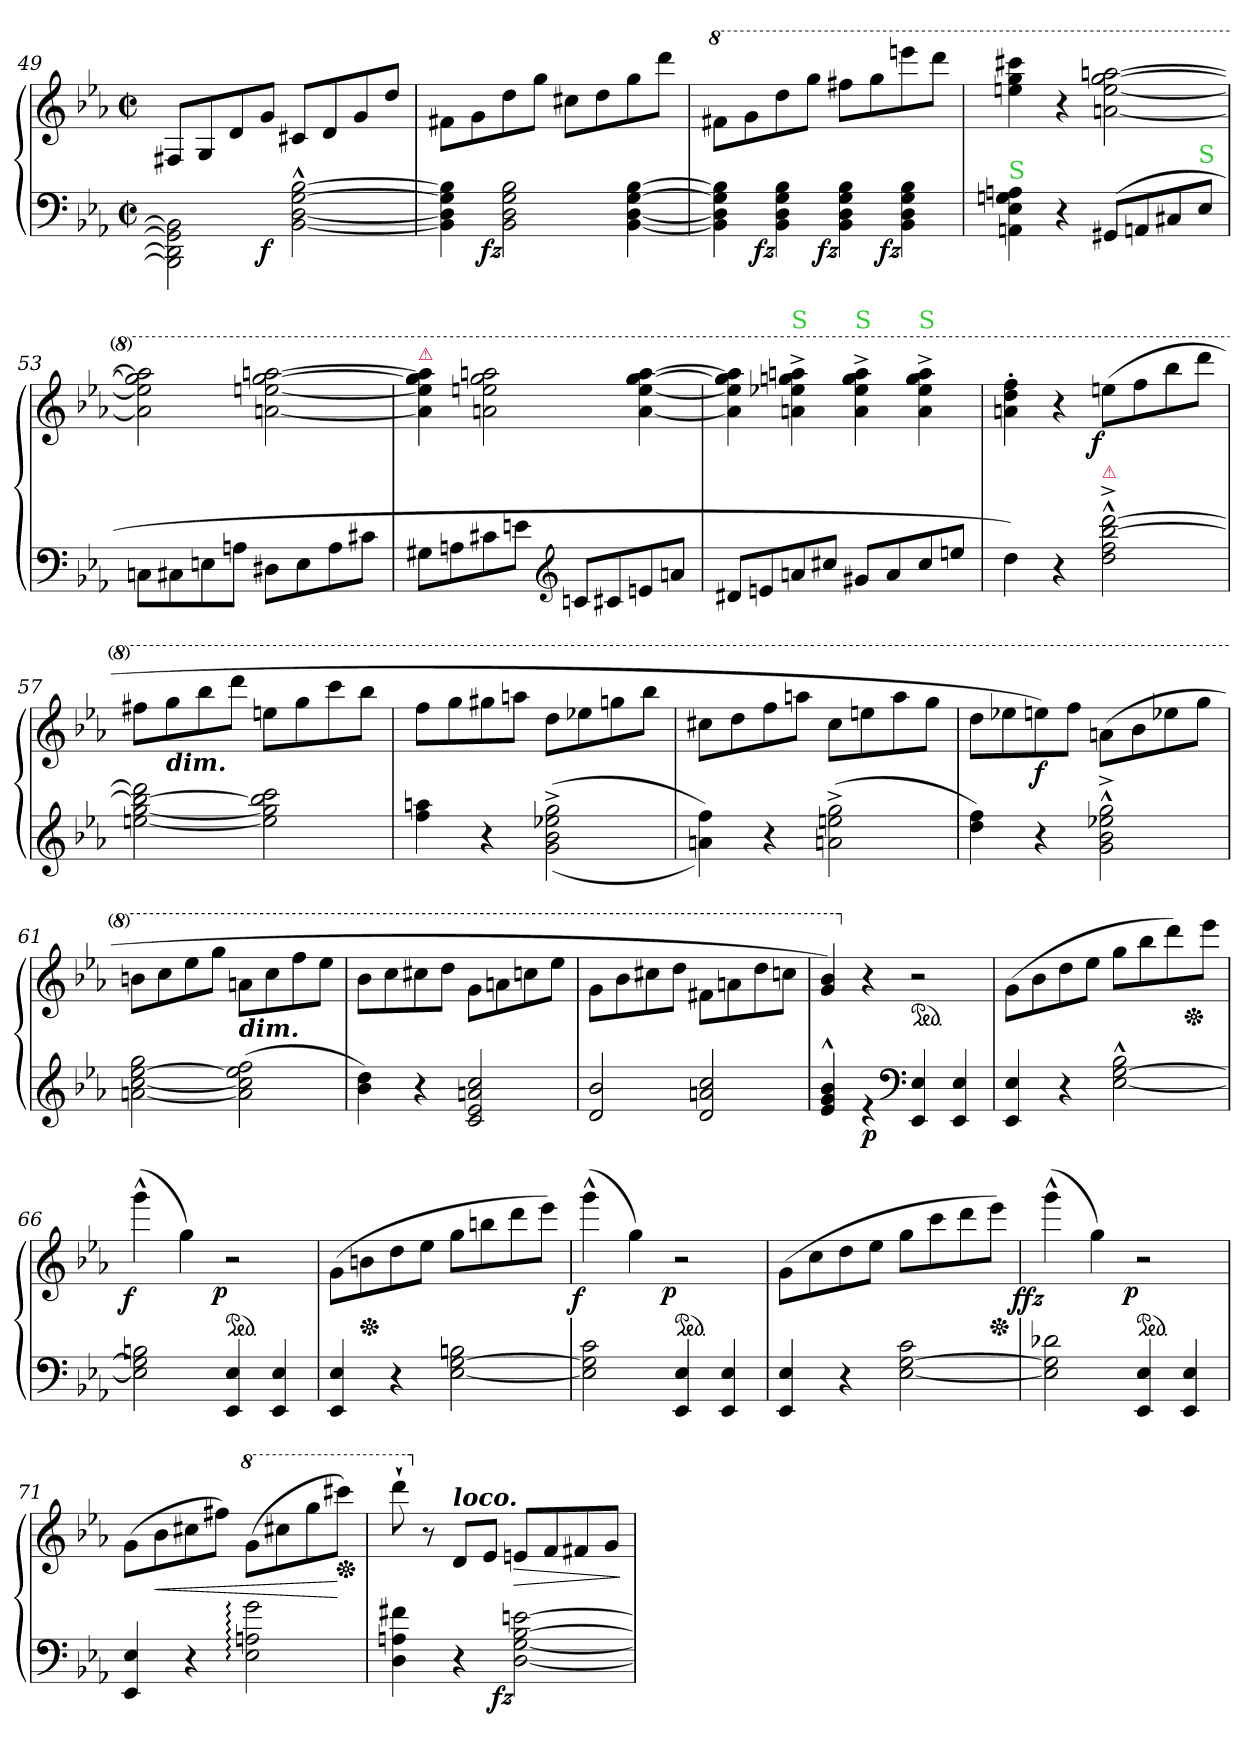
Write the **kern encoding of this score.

**kern	**kern	**dynam
*part1	*part1	*part1
*staff2	*staff1	*staff1/2
*clefF4	*clefG2	*
*k[b-e-a-]	*k[b-e-a-]	*
*c:	*c:	*
*M2/2	*M2/2	*
*met(c|)	*met(c|)	*
=49	=49	=49
*^	*	*
2BBB-]\ 2DD]\ 2GG]\ 2BB-]\	4.ryy	8F#XL	.
.	.	8G/	.
.	.	8d	.
!	!	!	!LO:DY:b=2
.	2ryy	8gJ	f
[2BB-^^ [2D^^ [2G^^ [2B-^^	.	8c#XL	.
.	.	8d	.
.	.	8g	.
.	8ryy	8ddJ	.
*v	*v	*	*
=50	=50	=50
4BB-] 4D] 4G] 4B-]	8f#XL	.
.	8g	.
!	!	!LO:DY:b=2:rj
2BB- 2D 2G 2B-	8dd	fz
.	8ggJ	.
.	8cc#XL	.
.	8dd	.
[4BB- [4D [4G [4B-	8gg	.
.	8dddJ	.
=51	=51	=51
*	*8va	*
4BB-] 4D] 4G] 4B-]	8ff#XL	.
.	8gg	.
!	!	!LO:DY:b=2:rj
4BB- 4D 4G 4B-	8ddd	fz
.	8gggJ	.
!	!	!LO:DY:b=2:rj
4BB- 4D 4G 4B-	8fff#XL	fz
.	8ggg	.
!	!	!LO:DY:b=2:rj
4BB- 4D 4G 4B-	8eeeen	fz
.	8ddddJ	.
=52	=52	=52
!LO:TX:a:color=limegreen:t=S	!	!
4AAn 4E- 4Gn 4An	4eeen 4ggg 4cccc#X	.
4r	4r	.
(>8GG#XL	[2aan [2eee [2ggg [2aaan	.
8AAn	.	.
8C#X	.	.
!LO:TX:a:color=limegreen:t=S	!	!
8E-J	.	.
=53	=53	=53
8CnL	2aa] 2eee] 2ggg] 2aaa]	.
8C#X	.	.
8En	.	.
8AnJ	.	.
8D#XL	[2aan [2eeen [2ggg [2aaanj	.
8E	.	.
8A	.	.
8c#XJ	.	.
=54	=54	=54
!	!LO:TX:a:color=crimson:t=⚠	!
8G#XL	4aa] 4eee] 4ggg] 4aaa]	.
8An	.	.
8c#X	2aan 2eeen 2ggg 2aaan	.
8enJ	.	.
*clefG2	*	*
8cnL	.	.
8c#X	.	.
8en	[4aa [4eee [4ggg [4aaa	.
8anJ	.	.
=55	=55	=55
8d#XL	4aa] 4eee] 4ggg] 4aaa]	.
8en	.	.
!	!LO:TX:a:color=limegreen:t=S	!
8an	4aan^ 4eee-X^ 4gggn^ 4aaan^	.
8cc#XJ	.	.
!	!LO:TX:a:color=limegreen:t=S	!
8g#X/L	4aa^ 4eee-^ 4ggg^ 4aaa^	.
8a/	.	.
!	!LO:TX:a:color=limegreen:t=S	!
8cc#/	4aa^ 4eee-^ 4ggg^ 4aaa^	.
8een/J	.	.
=56	=56	=56
4dd)	4aan' 4ddd' 4fff'	.
4r	4r	.
!LO:TX:a:color=crimson:t=⚠	!	!
!	!	!LO:DY:b:rj
2dd^^^< 2ff^^^< [>2bb-^^^< [2ddd^^^<	(>8eeenL	f
.	8fff	.
.	8bbb-	.
.	8ddddJ	.
=57	=57	=57
[2een [2gg 2bb-_ 2ddd]	8fff#XL	.
!	!LO:TX:b:Bi:t=dim.	!
.	8ggg	.
.	8bbb-	.
.	8ddddJ	.
2ee] 2gg] 2bb-] 2ccc	8eeenL	.
.	8ggg	.
.	8cccc	.
.	8bbb-J	.
=58	=58	=58
4ff 4aan	8fffL	.
.	8ggg	.
4r	8ggg#X	.
.	8aaanJ	.
(<(>2g^< 2b-^< 2ee-X^< 2gg^<	8dddL	.
.	8eee-X	.
.	8gggn	.
.	8bbb-J	.
=59	=59	=59
4an 4ff))	8ccc#XL	.
.	8ddd	.
4r	8fff	.
.	8aaanJ	.
(2an^< 2een^< 2gg^<	8ccc#L	.
.	8eeen	.
.	8aaa	.
.	8gggJ	.
=60	=60	=60
4dd 4ff)	8dddL	.
.	8eee-X	.
!	!	!LO:DY:b
4r	8eeen)	f
.	8fffJ	.
2g^^^< 2b-^^^< 2ee-X^^^< 2gg^^^<	(>8aanL	.
.	8bb-	.
.	8eee-X	.
.	8gggJ	.
=61	=61	=61
[2an [2cc [2ee- 2gg	8bbnL	.
.	8ccc	.
.	8eee-	.
.	8gggJ	.
!	!LO:TX:b:Bi:t=dim.	!
(2a] 2cc] 2ee-] 2ff	8aanL	.
.	8ccc	.
.	8fff	.
.	8eee-J	.
=62	=62	=62
4b- 4dd)	8bb-L	.
.	8ccc	.
4r	8ccc#X	.
.	8dddJ	.
2c 2e- 2an 2cc	8ggL	.
.	8aan	.
.	8cccn	.
.	8eee-J	.
=63	=63	=63
2d 2b-	8ggL	.
.	8bb-	.
.	8ccc#X	.
.	8dddJ	.
2d 2an 2cc	8ff#X\L	.
.	8aan\	.
.	8ddd\	.
.	8cccn\J	.
=64	=64	=64
4e-^^ 4g^^ 4b-^^	4gg 4bb-)	.
*	*X8va	*
!	!	!LO:DY:b=2
4re	4r	p
*clefF4	*	*
!	!LO:TX:a:Bi:t=loco.	!
*	*ped	*
4EE- 4E-	2r	.
4EE- 4E-	.	.
=65	=65	=65
*	*^	*
4EE- 4E-	(8gL	2ryy	.
.	8b-	.	.
4r	8dd	.	.
.	8ee-J	.	.
[2E-^^ [2G^^ 2B-^^	8ggL	4ryy	.
.	8bb-	.	.
.	8ddd)	16ryy	.
*	*Xped	*	*
.	.	8.ryy	.
.	8eee-J	.	.
=66	=66	=66	=66
!	!	!	!LO:DY:b:rj
*	*v	*v	*
2E-] 2G] 2Bn	(4ggg^^	f
.	4gg)	.
!	!	!LO:DY:b:rj
*	*ped	*
4EE- 4E-	2r	p
4EE- 4E-	.	.
=67	=67	=67
4EE- 4E-	(8gL	.
*	*Xped	*
.	8bn	.
4r	8dd	.
.	8ee-J	.
[2E- [2G 2Bn	8ggL	.
.	8bbn	.
.	8ddd	.
.	8eee-J)	.
=68	=68	=68
!	!	!LO:DY:b:rj
2E-] 2G] 2c	(4ggg^^	f
.	4gg)	.
!	!	!LO:DY:b:rj
*	*ped	*
4EE- 4E-	2r	p
4EE- 4E-	.	.
=69	=69	=69
4EE- 4E-	(8gL	.
.	8cc	.
4r	8dd	.
.	8ee-J	.
[2E- [2G 2c	8ggL	.
.	8ccc	.
.	8ddd	.
*	*Xped	*
.	8eee-J)	.
=70	=70	=70
!	!	!LO:DY:b:rj
2E-] 2G] 2d-X	(4ggg^^	ffz
.	4gg)	.
!	!	!LO:DY:b:rj
*	*ped	*
4EE- 4E-	2r	p
4EE- 4E-	.	.
=71	=71	=71
4EE- 4E-	(>8gL	.
!	!	!LO:HP:b
.	8b-	<
4r	8cc#X	.
.	8ff#XJ)	.
*	*8va	*
2E-: 2An: 2g:	(>8ggL	.
.	8ccc#X	.
.	8ggg	.
*	*Xped	*
.	8cccc#XJ)	[
=72	=72	=72
!	!	!LO:DY:b
!	!	!LO:DY:n=1:b
4D 4An 4f#X	8dddd`	ffz ffz
*	*X8va	*
.	8r	.
!	!LO:TX:a:Bi:t=loco.	!
4r	8dL	.
.	8e-J	.
!	!	!LO:HP:b
!	!	!LO:DY:n=2:b=2:rj
[2D [2G [2B- [2en	8enL	> fz
.	8f	.
.	8f#X	.
.	8gJ	.
.	.	]
=	=	=
*-	*-	*-
